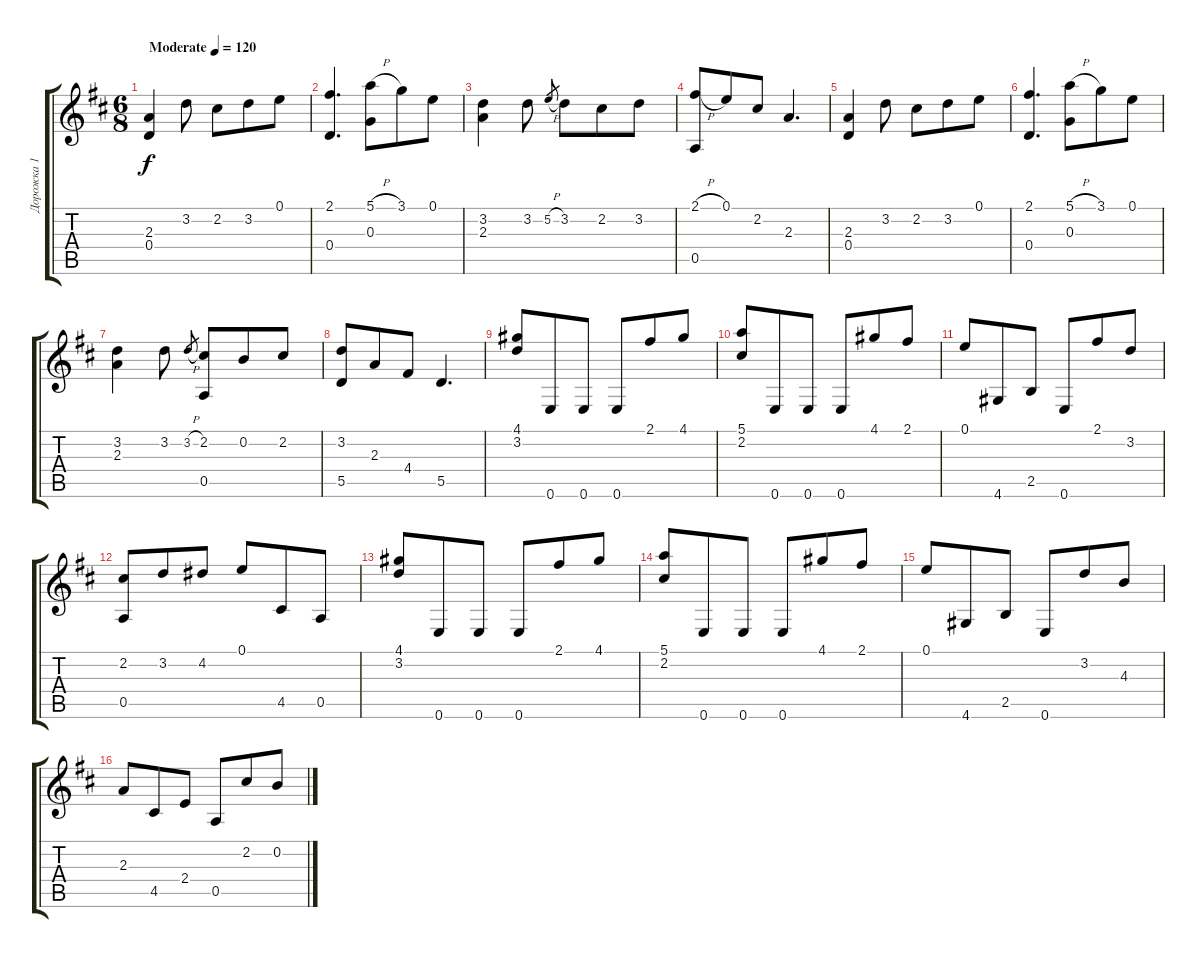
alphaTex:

\track ("Дорожка 1" "Дорожка 1") {instrument acousticguitarnylon}
\staff {score tabs}
\tuning (E4 B3 G3 D3 A2 E2) {hide}
\ts (6 8)
\tempo (120 "Moderate")
\clef g2
\ks d
(2.3 0.4).4{dy f instrument acousticguitarnylon} 3.2.8 2.2.8 3.2.8 0.1.8 |
(2.1 0.4).4{d} (5.1{h} 0.3).8 3.1.8 0.1.8 |
(3.2 2.3).4 3.2.8 5.2{h}.8{gr} 3.2.8 2.2.8 3.2.8 |
(2.1{h} 0.5).8 0.1.8 2.2.8 2.3.4{d} |
(2.3 0.4).4 3.2.8 2.2.8 3.2.8 0.1.8 |
(2.1 0.4).4{d} (5.1{h} 0.3).8 3.1.8 0.1.8 |
(3.2 2.3).4 3.2.8 3.2{h}.8{gr} (2.2 0.5).8 0.2.8 2.2.8 |
(3.2 5.5).8 2.3.8 4.4.8 5.5.4{d} |
(4.1 3.2).8 0.6.8 0.6.8 0.6.8 2.1.8 4.1.8 |
(5.1 2.2).8 0.6.8 0.6.8 0.6.8 4.1.8 2.1.8 |
0.1.8 4.6.8 2.5.8 0.6.8 2.1.8 3.2.8 |
(2.2 0.5).8 3.2.8 4.2.8 0.1.8 4.5.8 0.5.8 |
(4.1 3.2).8 0.6.8 0.6.8 0.6.8 2.1.8 4.1.8 |
(5.1 2.2).8 0.6.8 0.6.8 0.6.8 4.1.8 2.1.8 |
0.1.8 4.6.8 2.5.8 0.6.8 3.2.8 4.3.8 |
2.3.8 4.5.8 2.4.8 0.5.8 2.2.8 0.2.8
